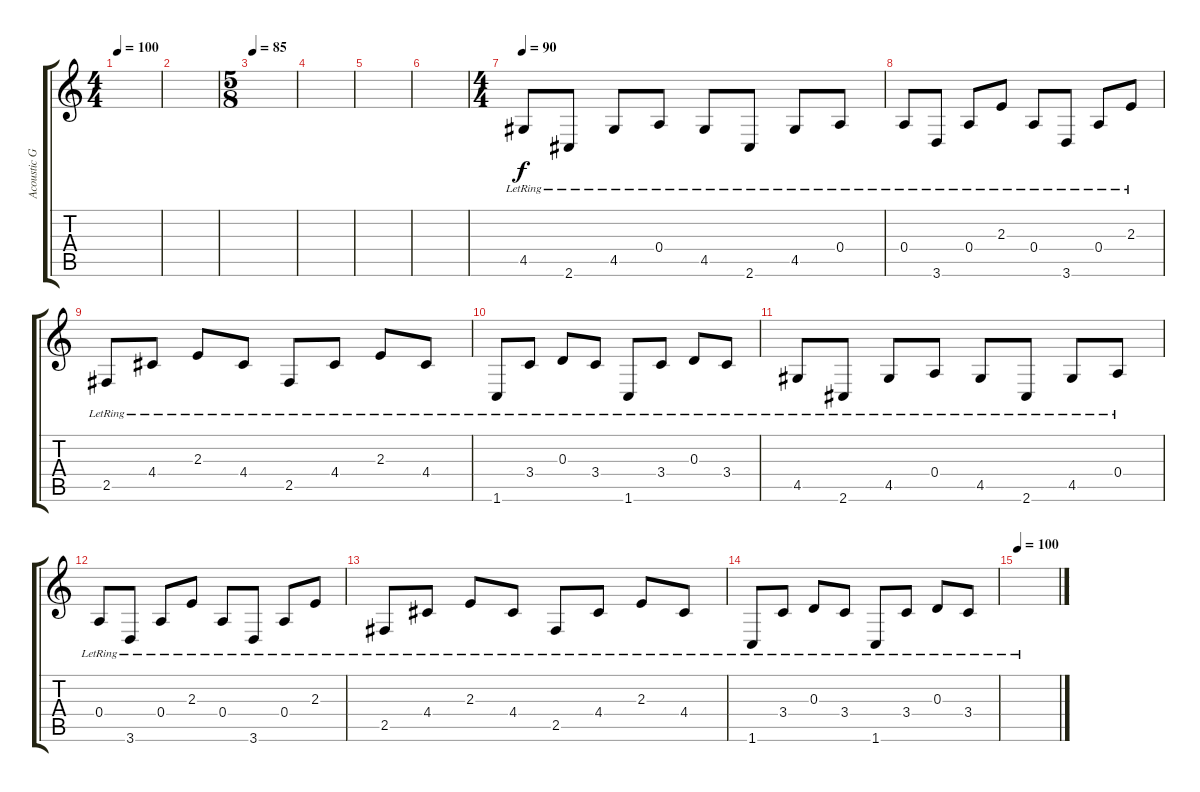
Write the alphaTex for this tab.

\track ("Acoustic Guitar" "Acoustic G") {instrument acousticguitarsteel}
\staff {score tabs}
\tuning (B3 Gb3 D3 A2 E2 B1) {hide}
\ts (4 4)
\tempo 100
\clef g2
\ks c
|
|
\ts (5 8)
\tempo 85
|
|
|
|
\ts (4 4)
\tempo 90
4.5{lr}.8 2.6{lr}.8 4.5{lr}.8 0.4{lr}.8 4.5{lr}.8 2.6{lr}.8 4.5{lr}.8 0.4{lr}.8 |
0.4{lr}.8 3.6{lr}.8 0.4{lr}.8 2.3{lr}.8 0.4{lr}.8 3.6{lr}.8 0.4{lr}.8 2.3{lr}.8 |
2.5{lr}.8 4.4{lr}.8 2.3{lr}.8 4.4{lr}.8 2.5{lr}.8 4.4{lr}.8 2.3{lr}.8 4.4{lr}.8 |
1.6{lr}.8 3.4{lr}.8 0.3{lr}.8 3.4{lr}.8 1.6{lr}.8 3.4{lr}.8 0.3{lr}.8 3.4{lr}.8 |
4.5{lr}.8 2.6{lr}.8 4.5{lr}.8 0.4{lr}.8 4.5{lr}.8 2.6{lr}.8 4.5{lr}.8 0.4{lr}.8 |
0.4{lr}.8 3.6{lr}.8 0.4{lr}.8 2.3{lr}.8 0.4{lr}.8 3.6{lr}.8 0.4{lr}.8 2.3{lr}.8 |
2.5{lr}.8 4.4{lr}.8 2.3{lr}.8 4.4{lr}.8 2.5{lr}.8 4.4{lr}.8 2.3{lr}.8 4.4{lr}.8 |
1.6{lr}.8 3.4{lr}.8 0.3{lr}.8 3.4{lr}.8 1.6{lr}.8 3.4{lr}.8 0.3{lr}.8 3.4{lr}.8 |
\tempo 100
